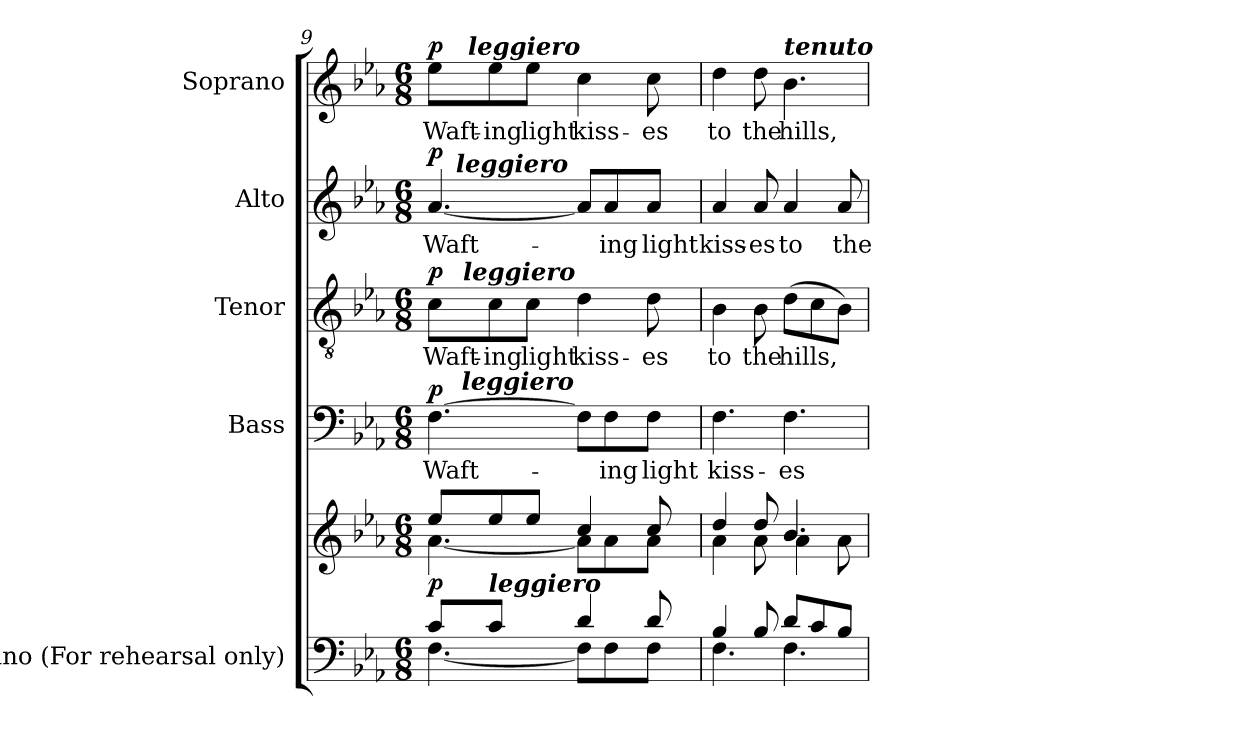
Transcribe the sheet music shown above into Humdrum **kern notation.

**kern	**kern	**dynam	**kern	**text	**dynam	**kern	**text	**dynam	**kern	**text	**dynam	**kern	**text	**dynam
*part5	*part5	*part5	*part4	*part4	*part4	*part3	*part3	*part3	*part2	*part2	*part2	*part1	*part1	*part1
*staff6	*staff5	*staff5/6	*staff4	*staff4	*staff4	*staff3	*staff3	*staff3	*staff2	*staff2	*staff2	*staff1	*staff1	*staff1
*I"Piano (For rehearsal only)	*	*	*I"Bass	*	*	*I"Tenor	*	*	*I"Alto	*	*	*I"Soprano	*	*
*I'Pno.	*	*	*I'B.	*	*	*I'T.	*	*	*I'A.	*	*	*I'S.	*	*
*clefF4	*clefG2	*	*clefF4	*	*	*clefGv2	*	*	*clefG2	*	*	*clefG2	*	*
*	*	*	*	*	*	*ITrd7c12	*	*	*	*	*	*	*	*
*k[b-e-a-]	*k[b-e-a-]	*	*k[b-e-a-]	*	*	*k[b-e-a-]	*	*	*k[b-e-a-]	*	*	*k[b-e-a-]	*	*
*E-:	*E-:	*	*E-:	*	*	*E-:	*	*	*E-:	*	*	*E-:	*	*
*M6/8	*M6/8	*	*M6/8	*	*	*M6/8	*	*	*M6/8	*	*	*M6/8	*	*
=9	=9	=9	=9	=9	=9	=9	=9	=9	=9	=9	=9	=9	=9	=9
*^	*^	*	*	*	*	*	*	*	*	*	*	*	*	*
!	!	!	!	!	!	!LO:LY:b:color=#000000	!	!	!	!	!	!	!	!	!	!
!	!	!	!	!	!	!	!	!	!LO:LY:b:color=#000000	!	!	!	!	!	!	!
!	!	!	!	!	!	!	!	!	!	!	!	!LO:LY:b:color=#000000	!	!	!	!
!	!	!	!	!	!	!	!	!	!	!	!	!	!	!	!LO:LY:b:color=#000000	!
*	*	*	*	*	*^	*	*	*^	*	*	*^	*	*	*^	*	*
8ci/L	[<4.Fi\	8ee-i/L	[<4.a-i\	p	[>4.Fi\	32...ryy	Waft-	p	8Ci\L	32ryy	Waft-	p	[<4.a-i/	32ryy	Waft-	p	8ee-i\L	16ryy	Waft-	p
.	.	.	.	.	.	.	.	.	.	64ryy	.	.	.	64ryy	.	.	.	.	.	.
.	.	.	.	.	.	.	.	.	.	128ryy	.	.	.	256.ryy	.	.	.	.	.	.
!	!	!	!	!	!	!	!	!	!	!	!	!	!	!LO:TX:a:Bi:t=leggiero	!	!	!	!	!	!
.	.	.	.	.	.	.	.	.	.	.	.	.	.	2ryy	.	.	.	.	.	.
.	.	.	.	.	.	.	.	.	.	256ryy	.	.	.	.	.	.	.	.	.	.
!	!	!	!	!	!	!LO:TX:a:Bi:t=leggiero	!	!	!	!	!	!	!	!	!	!	!	!	!	!
.	.	.	.	.	.	2ryy	.	.	.	1024ryy	.	.	.	.	.	.	.	.	.	.
!	!	!	!	!	!	!	!	!	!	!LO:TX:a:Bi:t=leggiero	!	!	!	!	!	!	!	!	!	!
.	.	.	.	.	.	.	.	.	.	2ryy	.	.	.	.	.	.	.	.	.	.
.	.	.	.	.	.	.	.	.	.	.	.	.	.	.	.	.	.	512ryy	.	.
!	!	!	!	!	!	!	!	!	!	!	!	!	!	!	!	!	!	!LO:TX:a:Bi:t=leggiero	!	!
.	.	.	.	.	.	.	.	.	.	.	.	.	.	.	.	.	.	2ryy	.	.
!	!	!	!	!	!	!	!	!	!	!	!LO:LY:b:color=#000000	!	!	!	!	!	!	!	!	!
!LO:TX:a:Bi:t=leggiero	!	!	!	!	!	!	!	!	!	!	!	!	!	!	!	!	!	!	!	!
!	!	!	!	!	!	!	!	!	!	!	!	!	!	!	!	!	!	!	!LO:LY:b:color=#000000	!
8ci/J	.	8ee-i/	.	.	.	.	.	.	8Ci\	.	-ing	.	.	.	.	.	8ee-i\	.	-ing	.
!	!	!	!	!	!	!	!	!	!	!	!LO:LY:b:color=#000000	!	!	!	!	!	!	!	!	!
!	!	!	!	!	!	!	!	!	!	!	!	!	!	!	!	!	!	!	!LO:LY:b:color=#000000	!
8ryy	.	8ee-i/J	.	.	.	.	.	.	8Ci\J	.	light	.	.	.	.	.	8ee-i\J	.	light	.
!	!	!	!	!	!	!	!	!	!	!	!LO:LY:b:color=#000000	!	!	!	!	!	!	!	!	!
!	!	!	!	!	!	!	!	!	!	!	!	!	!	!	!	!	!	!	!LO:LY:b:color=#000000	!
4di/	8Fi\L]	4cci/	8a-i\L]	.	8Fi\L]	.	.	.	4Di\	.	kiss-	.	8a-i/L]	.	.	.	4cci\	.	kiss-	.
!	!	!	!	!	!	!	!LO:LY:b:color=#000000	!	!	!	!	!	!	!	!	!	!	!	!	!
!	!	!	!	!	!	!	!	!	!	!	!	!	!	!	!LO:LY:b:color=#000000	!	!	!	!	!
.	8Fi\	.	8a-i\	.	8Fi\	.	-ing	.	.	.	.	.	8a-i/	.	-ing	.	.	.	.	.
.	.	.	.	.	.	.	.	.	.	.	.	.	.	8ryy	.	.	.	.	.	.
.	.	.	.	.	.	8ryy	.	.	.	.	.	.	.	.	.	.	.	.	.	.
.	.	.	.	.	.	.	.	.	.	8ryy	.	.	.	.	.	.	.	.	.	.
.	.	.	.	.	.	.	.	.	.	.	.	.	.	.	.	.	.	8ryy	.	.
!	!	!	!	!	!	!	!LO:LY:b:color=#000000	!	!	!	!	!	!	!	!	!	!	!	!	!
!	!	!	!	!	!	!	!	!	!	!	!LO:LY:b:color=#000000	!	!	!	!	!	!	!	!	!
!	!	!	!	!	!	!	!	!	!	!	!	!	!	!	!LO:LY:b:color=#000000	!	!	!	!	!
!	!	!	!	!	!	!	!	!	!	!	!	!	!	!	!	!	!	!	!LO:LY:b:color=#000000	!
8di/	8Fi\J	8cci/	8a-i\J	.	8Fi\J	.	light	.	8Di\	.	-es	.	8a-i/J	.	light	.	8cci\	.	-es	.
.	.	.	.	.	.	.	.	.	.	.	.	.	.	16ryy	.	.	.	.	.	.
.	.	.	.	.	.	16ryy	.	.	.	.	.	.	.	.	.	.	.	.	.	.
.	.	.	.	.	.	.	.	.	.	16ryy	.	.	.	.	.	.	.	.	.	.
.	.	.	.	.	.	.	.	.	.	.	.	.	.	.	.	.	.	32ryy	.	.
.	.	.	.	.	.	.	.	.	.	.	.	.	.	.	.	.	.	64...ryy	.	.
.	.	.	.	.	.	.	.	.	.	.	.	.	.	128ryy	.	.	.	.	.	.
.	.	.	.	.	.	256ryy	.	.	.	.	.	.	.	.	.	.	.	.	.	.
.	.	.	.	.	.	.	.	.	.	512.ryy	.	.	.	.	.	.	.	.	.	.
.	.	.	.	.	.	.	.	.	.	.	.	.	.	512ryy	.	.	.	.	.	.
*	*	*	*	*	*v	*v	*	*	*	*	*	*	*v	*v	*	*	*v	*v	*	*
*	*	*	*	*	*	*	*	*v	*v	*	*	*	*	*	*	*	*
=10	=10	=10	=10	=10	=10	=10	=10	=10	=10	=10	=10	=10	=10	=10	=10	=10
*	*	*	*	*	*^	*	*	*^	*	*	*^	*	*	*^	*	*
!	!	!	!	!	!	!	!LO:LY:b:color=#000000	!	!	!	!	!	!	!	!	!	!	!	!	!
*	*	*	*	*	*v	*v	*	*	*	*	*	*	*v	*v	*	*	*v	*v	*	*
*	*	*	*	*	*	*	*	*v	*v	*	*	*	*	*	*	*	*
*	*	*	*	*	*^	*	*	*^	*	*	*^	*	*	*^	*	*
!	!	!	!	!	!	!	!	!	!	!	!LO:LY:b:color=#000000	!	!	!	!	!	!	!	!	!
*	*	*	*	*	*v	*v	*	*	*	*	*	*	*v	*v	*	*	*v	*v	*	*
*	*	*	*	*	*	*	*	*v	*v	*	*	*	*	*	*	*	*
*	*	*	*	*	*^	*	*	*^	*	*	*^	*	*	*^	*	*
!	!	!	!	!	!	!	!	!	!	!	!	!	!	!	!LO:LY:b:color=#000000	!	!	!	!	!
*	*	*	*	*	*v	*v	*	*	*	*	*	*	*v	*v	*	*	*v	*v	*	*
*	*	*	*	*	*	*	*	*v	*v	*	*	*	*	*	*	*	*
*	*	*	*	*	*^	*	*	*^	*	*	*^	*	*	*^	*	*
!	!	!	!	!	!	!	!	!	!	!	!	!	!	!	!	!	!	!	!LO:LY:b:color=#000000	!
*	*	*	*	*	*v	*v	*	*	*	*	*	*	*v	*v	*	*	*v	*v	*	*
*	*	*	*	*	*	*	*	*v	*v	*	*	*	*	*	*	*	*
4B-i/	4.Fi\	4ddi/	4a-i\	.	4.Fi\	kiss-	.	4BB-i\	to	.	4a-i/	kiss-	.	4ddi\	to	.
!	!	!	!	!	!	!	!	!	!LO:LY:b:color=#000000	!	!	!	!	!	!	!
!	!	!	!	!	!	!	!	!	!	!	!	!LO:LY:b:color=#000000	!	!	!	!
!	!	!	!	!	!	!	!	!	!	!	!	!	!	!	!LO:LY:b:color=#000000	!
8B-i/	.	8ddi/	8a-i\	.	.	.	.	8BB-i\	the	.	8a-i/	-es	.	8ddi\	the	.
!	!	!	!	!	!	!LO:LY:b:color=#000000	!	!	!	!	!	!	!	!	!	!
!	!	!	!	!	!	!	!	!	!LO:LY:b:color=#000000	!	!	!	!	!	!	!
!	!	!	!	!	!	!	!	!	!	!	!	!LO:LY:b:color=#000000	!	!	!	!
!	!	!	!	!	!	!	!	!	!	!	!	!	!	!LO:TX:a:Bi:t=tenuto	!	!
!	!	!	!	!	!	!	!	!	!	!	!	!	!	!	!LO:LY:b:color=#000000	!
8di/L	4.Fi\	4.b-i/	4a-i\	.	4.Fi\	-es	.	(8Di\L	hills,	.	4a-i/	to	.	4.b-i\	hills,	.
8ci/	.	.	.	.	.	.	.	8Ci\	.	.	.	.	.	.	.	.
!	!	!	!	!	!	!	!	!	!	!	!	!LO:LY:b:color=#000000	!	!	!	!
8B-i/J	.	.	8a-i\	.	.	.	.	8BB-i\J)	.	.	8a-i/	the	.	.	.	.
*v	*v	*	*	*	*	*	*	*	*	*	*	*	*	*	*	*
*	*v	*v	*	*	*	*	*	*	*	*	*	*	*	*	*
=	=	=	=	=	=	=	=	=	=	=	=	=	=	=
*-	*-	*-	*-	*-	*-	*-	*-	*-	*-	*-	*-	*-	*-	*-
